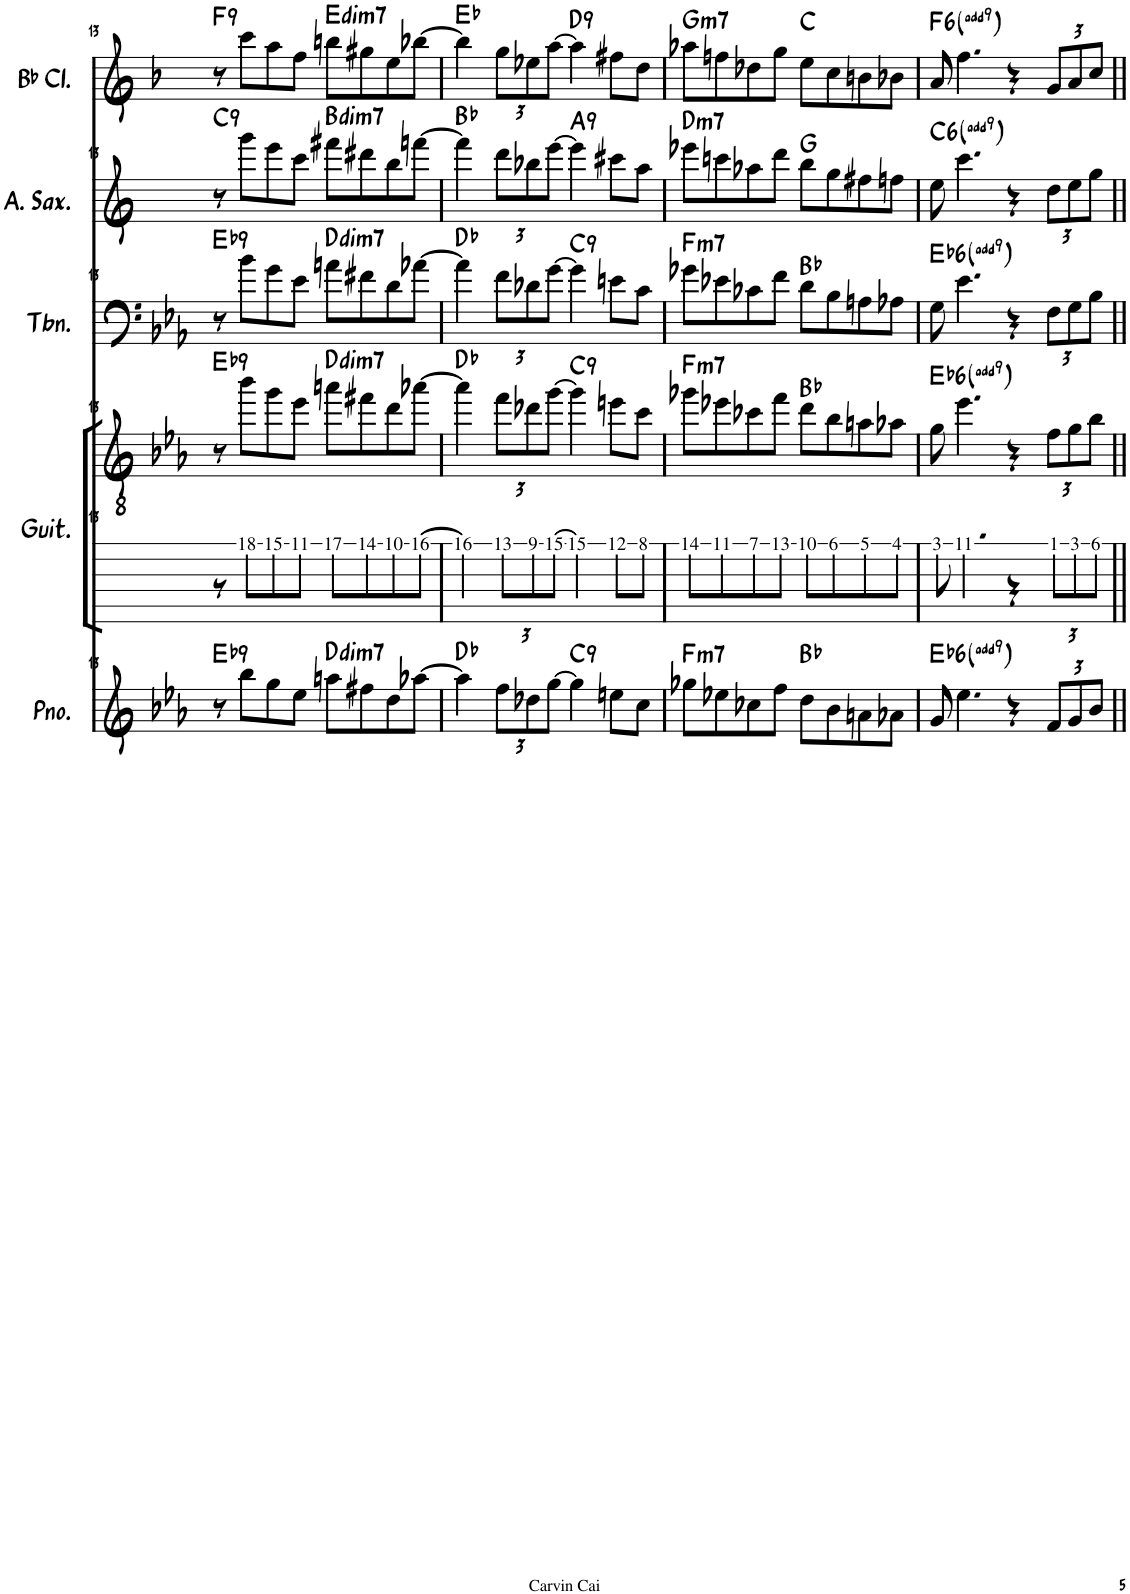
**kern	**harte	**kern	**kern	**harte	**kern	**harte	**kern	**harte	**kern	**harte
*part5	*part5	*part4	*part4	*part4	*part3	*part3	*part2	*part2	*part1	*part1
*staff6	*	*staff5	*staff4	*	*staff3	*	*staff2	*	*staff1	*
*I"钢琴	*	*I"原音吉他	*	*	*I"长号	*	*I"中音萨克斯	*	*I"降B调单簧管	*
!!LO:PB:g=z
*clefG2	*	*	*clefGv2	*	*clefF4	*	*clefG2	*	*clefG2	*
*	*	*	*	*	*	*	*Trd5c9	*	*Trd1c2	*
*k[b-e-a-]	*	*k[b-e-a-]	*k[b-e-a-]	*	*k[b-e-a-]	*	*k[]	*	*k[b-]	*
*M4/4	*	*M4/4	*M4/4	*	*M4/4	*	*M4/4	*	*M4/4	*
=13	=13	=13	=13	=13	=13	=13	=13	=13	=13	=13
!	!LO:H:kt=9	!	!	!LO:H:kt=9	!	!LO:H:kt=9	!	!LO:H:kt=9	!	!LO:H:kt=9
8r	Eb:9	8r	8r	Eb:9	8r	Eb:9	8r	C:9	8r	F:9
8bb-\L	.	8bb-\L	8bb-\L	.	8b-\L	.	8ggg\L	.	8ccc\L	.
8gg\	.	8gg\	8gg\	.	8g\	.	8eee\	.	8aa\	.
8ee-\J	.	8ee-\J	8ee-\J	.	8e-\J	.	8ccc\J	.	8ff\J	.
!	!LO:H:kt=dim7	!	!	!LO:H:kt=dim7	!	!LO:H:kt=dim7	!	!LO:H:kt=dim7	!	!LO:H:kt=dim7
8aan\L	D:dim7	8aan\L	8aan\L	D:dim7	8an\L	D:dim7	8fff#X\L	B:dim7	8bbn\L	E:dim7
8ff#X\	.	8ff#X\	8ff#X\	.	8f#X\	.	8ddd#X\	.	8gg#X\	.
8dd\	.	8dd\	8dd\	.	8d\	.	8bb\	.	8ee\	.
[8aa-X\J	.	[8aa-X\J	[8aa-X\J	.	[8a-X\J	.	[8fffn\J	.	[8bb-X\J	.
=14	=14	=14	=14	=14	=14	=14	=14	=14	=14	=14
4aa-\]	Db:maj	4aa-\]	4aa-\]	Db:maj	4a-\]	Db:maj	4fff\]	Bb:maj	4bb-\]	Eb:maj
*Xbrackettup	*	*Xbrackettup	*Xbrackettup	*	*Xbrackettup	*	*Xbrackettup	*	*Xbrackettup	*
12ff\L	.	12ff\L	12ff\L	.	12f\L	.	12ddd\L	.	12gg\L	.
12dd-X\	.	12dd-X\	12dd-X\	.	12d-X\	.	12bb-X\	.	12ee-X\	.
[12gg\J	.	[12gg\J	[12gg\J	.	[12g\J	.	[12eee\J	.	[12aa\J	.
!	!LO:H:kt=9	!	!	!LO:H:kt=9	!	!LO:H:kt=9	!	!LO:H:kt=9	!	!LO:H:kt=9
4gg\]	C:9	4gg\]	4gg\]	C:9	4g\]	C:9	4eee\]	A:9	4aa\]	D:9
8een\L	.	8ee#X\L	8een\L	.	8en\L	.	8ccc#X\L	.	8ff#X\L	.
8cc\J	.	8cc\J	8cc\J	.	8c\J	.	8aa\J	.	8dd\J	.
=15	=15	=15	=15	=15	=15	=15	=15	=15	=15	=15
!	!LO:H:kt=m7	!	!	!LO:H:kt=m7	!	!LO:H:kt=m7	!	!LO:H:kt=m7	!	!LO:H:kt=m7
8gg-X\L	F:min7	8gg-X\L	8gg-X\L	F:min7	8g-X\L	F:min7	8eee-X\L	D:min7	8aa-X\L	G:min7
8ee-X\	.	8ee-X\	8ee-X\	.	8e-X\	.	8cccn\	.	8ffn\	.
8cc-X\	.	8cc-X\	8cc-X\	.	8c-X\	.	8aa-X\	.	8dd-X\	.
8ff\J	.	8ff\J	8ff\J	.	8f\J	.	8ddd\J	.	8gg\J	.
8dd\L	Bb:maj	8dd\L	8dd\L	Bb:maj	8d\L	Bb:maj	8bb\L	G:maj	8ee\L	C:maj
8b-\	.	8b-\	8b-\	.	8B-\	.	8gg\	.	8cc\	.
8an\	.	8an\	8an\	.	8An\	.	8ff#X\	.	8bn\	.
8a-X\J	.	8a-X\J	8a-X\J	.	8A-X\J	.	8ffn\J	.	8b-X\J	.
=16	=16	=16	=16	=16	=16	=16	=16	=16	=16	=16
!	!LO:H:kt=6	!	!	!LO:H:kt=6	!	!LO:H:kt=6	!	!LO:H:kt=6	!	!LO:H:kt=6
8g/	Eb:maj6(9)	8g\	8g\	Eb:maj6(9)	8G\	Eb:maj6(9)	8ee\	C:maj6(9)	8a/	F:maj6(9)
4.ee-\	.	4.ee-\	4.ee-\	.	4.e-\	.	4.ccc\	.	4.ff\	.
4r	.	4r	4r	.	4r	.	4r	.	4r	.
12f/L	.	12f\L	12f\L	.	12F\L	.	12dd\L	.	12g/L	.
12g/	.	12g\	12g\	.	12G\	.	12ee\	.	12a/	.
12b-/J	.	12b-\J	12b-\J	.	12B-\J	.	12gg\J	.	12cc/J	.
=||	=||	=||	=||	=||	=||	=||	=||	=||	=||	=||
*-	*-	*-	*-	*-	*-	*-	*-	*-	*-	*-
